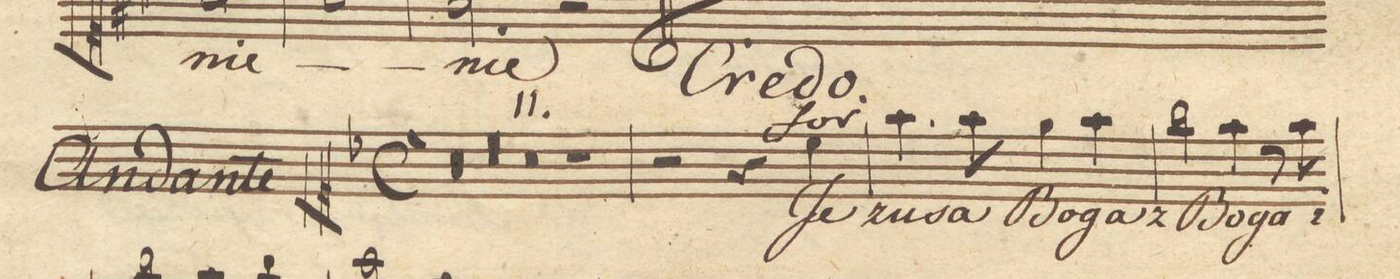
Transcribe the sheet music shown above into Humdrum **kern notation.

**kern	**text	**dynam
*I"Soprano	*	*
*clefC1	*	*
*k[b-]	*	*
*met(C)	*	*
*M4/4	*	*
00r	.	.
=2	=2	=2
=3	=3	=3
=4	=4	=4
=5	=5	=5
00r	.	.
=6	=6	=6
=7	=7	=7
=8	=8	=8
=9	=9	=9
0r	.	.
=10	=10	=10
=11	=11	=11
1r	.	.
=12	=12	=12
2r	.	.
4r	.	.
4cc\	Je-	f
=13	=13	=13
*2\right	*	*
4.ff\	-zu-	.
8ff\	-sa	.
4ee\	Bo-	.
4ff\	-ga	.
=14	=14	=14
2gg\	z_Bo-	.
4ff\	-ga	.
8r	.	.
8ff\	i	.
=15	=15	=15
*-	*-	*-
